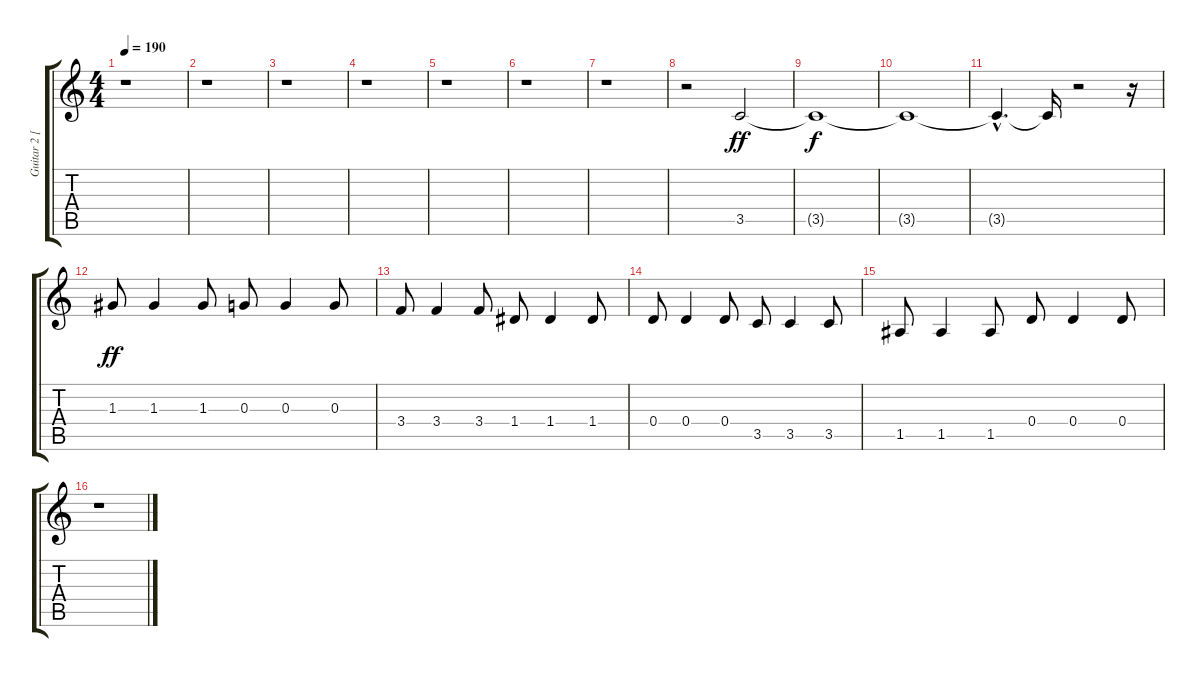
\track ("Guitar 2 [Solo]" "Guitar 2 [") {instrument overdrivenguitar}
\staff {score tabs}
\tuning (E4 B3 G3 D3 A2 E2) {hide}
\ts (4 4)
\tempo 190
\clef g2
\ks c
r.1{dy ff} |
r.1 |
r.1 |
r.1 |
r.1 |
r.1 |
r.1 |
r.2 3.5.2{instrument pad7halo} |
3.5{t}.1{dy f} |
3.5{t}.1 |
3.5{hac t}.4{d} 3.5{t}.16 r.2 r.16 |
1.3.8{dy ff instrument distortionguitar} 1.3.4 1.3.8 0.3.8 0.3.4 0.3.8 |
3.4.8 3.4.4 3.4.8 1.4.8 1.4.4 1.4.8 |
0.4.8 0.4.4 0.4.8 3.5.8 3.5.4 3.5.8 |
1.5.8 1.5.4 1.5.8 0.4.8 0.4.4 0.4.8 |
r.1
